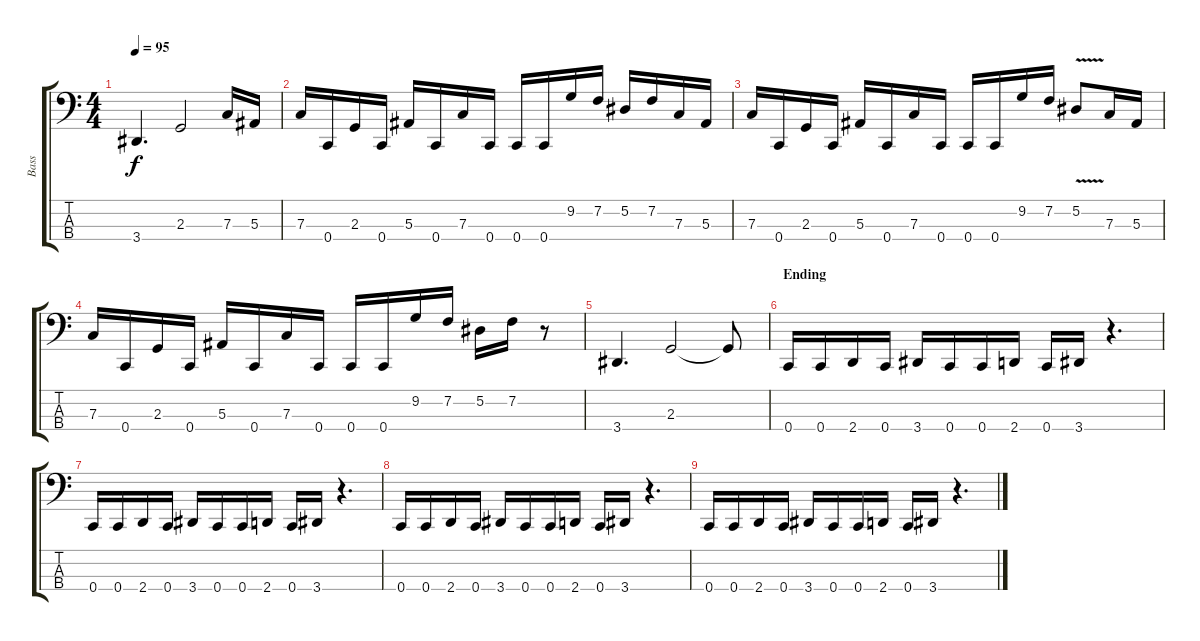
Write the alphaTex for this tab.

\track ("Bass" "Bass") {instrument electricbasspick}
\staff {score tabs}
\tuning (Eb2 Bb1 F1 C1) {hide}
\ts (4 4)
\tempo 95
\clef f4
\ks c
3.4.4{d dy f} 2.3.2 7.3.16 5.3.16 |
7.3.16 0.4.16 2.3.16 0.4.16 5.3.16 0.4.16 7.3.16 0.4.16 0.4.16 0.4.16 9.2.16 7.2.16 5.2.16 7.2.16 7.3.16 5.3.16 |
7.3.16 0.4.16 2.3.16 0.4.16 5.3.16 0.4.16 7.3.16 0.4.16 0.4.16 0.4.16 9.2.16 7.2.16 5.2{v}.8 7.3.16 5.3.16 |
7.3.16 0.4.16 2.3.16 0.4.16 5.3.16 0.4.16 7.3.16 0.4.16 0.4.16 0.4.16 9.2.16 7.2.16 5.2.16 7.2.16 r.8 |
3.4.4{d} 2.3.2 2.3{t}.8 |
\section ("" "Ending")
0.4.16 0.4.16 2.4.16 0.4.16 3.4.16 0.4.16 0.4.16 2.4.16 0.4.16 3.4.16 r.4{d} |
0.4.16 0.4.16 2.4.16 0.4.16 3.4.16 0.4.16 0.4.16 2.4.16 0.4.16 3.4.16 r.4{d} |
0.4.16 0.4.16 2.4.16 0.4.16 3.4.16 0.4.16 0.4.16 2.4.16 0.4.16 3.4.16 r.4{d} |
0.4.16 0.4.16 2.4.16 0.4.16 3.4.16 0.4.16 0.4.16 2.4.16 0.4.16 3.4.16 r.4{d}
